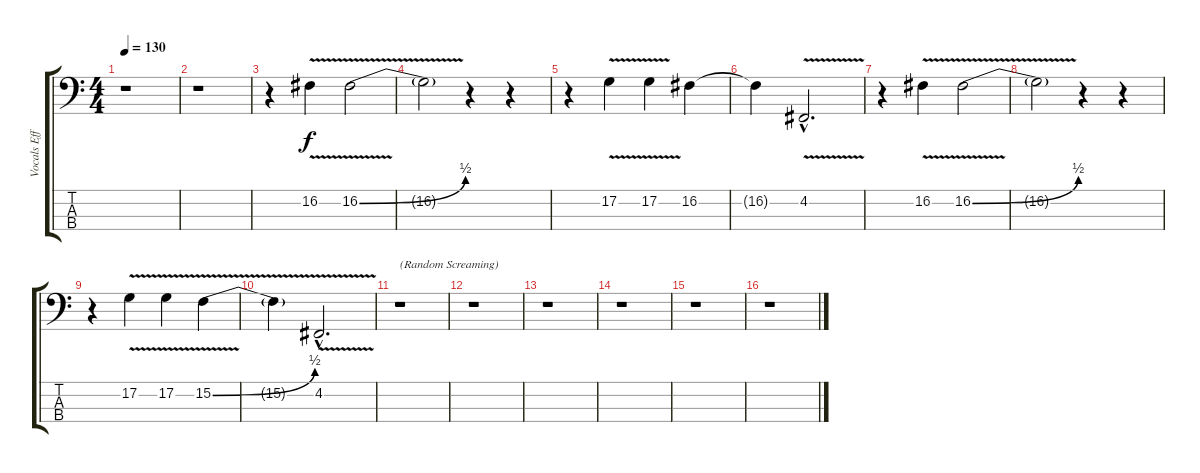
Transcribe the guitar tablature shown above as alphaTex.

\track ("Vocals Effect" "Vocals Eff") {instrument koto}
\staff {score tabs}
\tuning (G2 D2 A1 E1) {hide}
\ts (4 4)
\tempo 130
\clef f4
\ks c
r.1{dy f} |
r.1 |
r.4 16.2{v}.4 16.2{be (bend 0 0 60 2) v}.2 |
16.2{t}.2 r.4 r.4 |
r.4 17.2{v}.4 17.2{v}.4 16.2.4 |
16.2{t}.4 4.2{v hac}.2{d} |
r.4 16.2{v}.4 16.2{be (bend 0 0 60 2) v}.2 |
16.2{t}.2 r.4 r.4 |
r.4 17.2{v}.4 17.2{v}.4 15.2{be (bend 0 0 60 2) v}.4 |
15.2{t}.4 4.2{v hac}.2{d} |
r.1{txt "(Random Screaming)"} |
r.1 |
r.1 |
r.1 |
r.1 |
r.1
